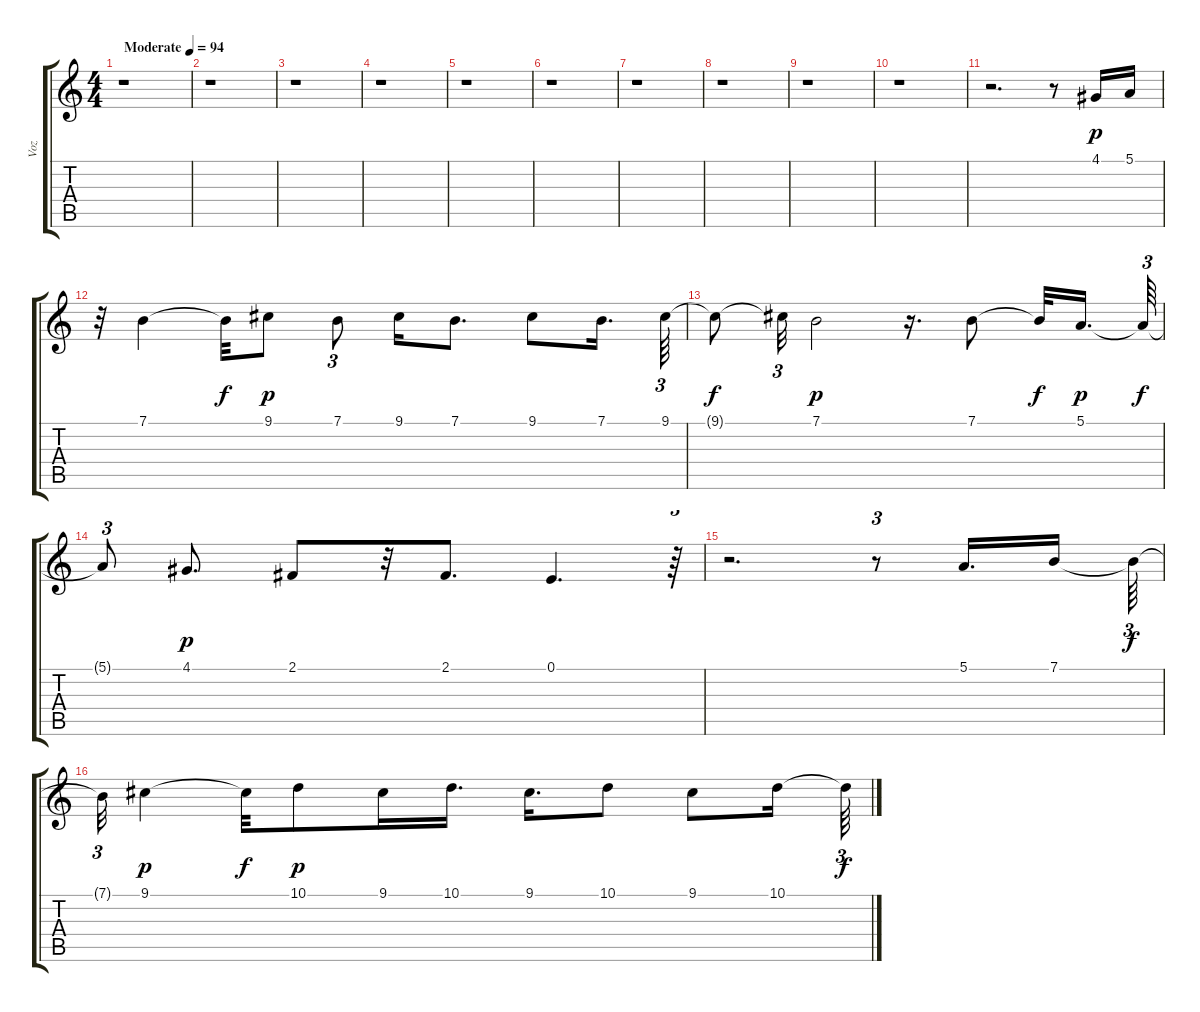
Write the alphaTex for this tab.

\track ("Voz" "Voz") {instrument flute}
\staff {score tabs}
\tuning (E4 B3 G3 D3 A2 E2) {hide}
\ts (4 4)
\tempo (94 "Moderate")
\clef g2
\ks c
r.1{dy p instrument flute} |
r.1 |
r.1 |
r.1 |
r.1 |
r.1 |
r.1 |
r.1 |
r.1 |
r.1 |
r.2{d} r.8 4.1.16 5.1.16 |
r.32 7.1.4 7.1{t}.32{dy f} 9.1.8{dy p} 7.1.8{tu (3 2)} 9.1.16 7.1.8{d} 9.1.8 7.1.16{d} 9.1.64{tu (3 2)} |
9.1{t}.8{dy f} 9.1{t}.32{tu (3 2)} 7.1.2{dy p} r.16{d} 7.1.8 7.1{t}.32{dy f} 5.1.16{d dy p} 5.1{t}.64{tu (3 2) dy f} |
5.1{t}.8{tu (3 2)} 4.1.8{d dy p} 2.1.8 r.32 2.1.8{d} 0.1.4{d} r.64{tu (3 2)} |
r.2{d} r.8{tu (3 2)} 5.1.16{d} 7.1.16 7.1{t}.64{tu (3 2) dy f} |
7.1{t}.32{tu (3 2)} 9.1.4{dy p} 9.1{t}.32{dy f} 10.1.8{dy p} 9.1.16 10.1.16{d} 9.1.16{d} 10.1.8 9.1.8 10.1.16 10.1{t}.64{tu (3 2) dy f}
